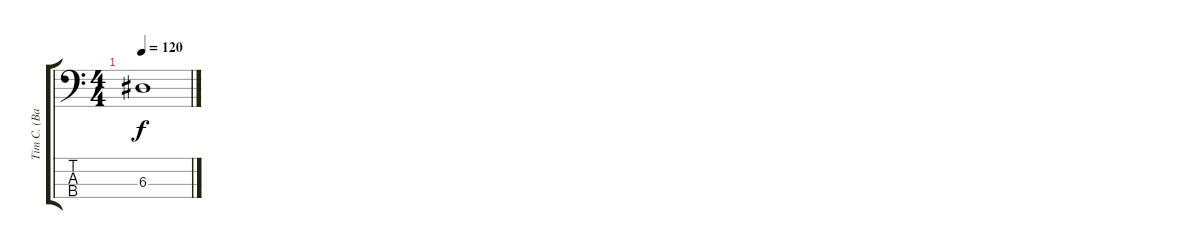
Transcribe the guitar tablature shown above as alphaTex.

\track ("Tim C. (Bass)" "Tim C. (Ba") {instrument electricbassfinger}
\staff {score tabs}
\tuning (G2 D2 A1 E1) {hide}
\ts (4 4)
\tempo 120
\clef f4
\ks c
6.3.1{dy f}
